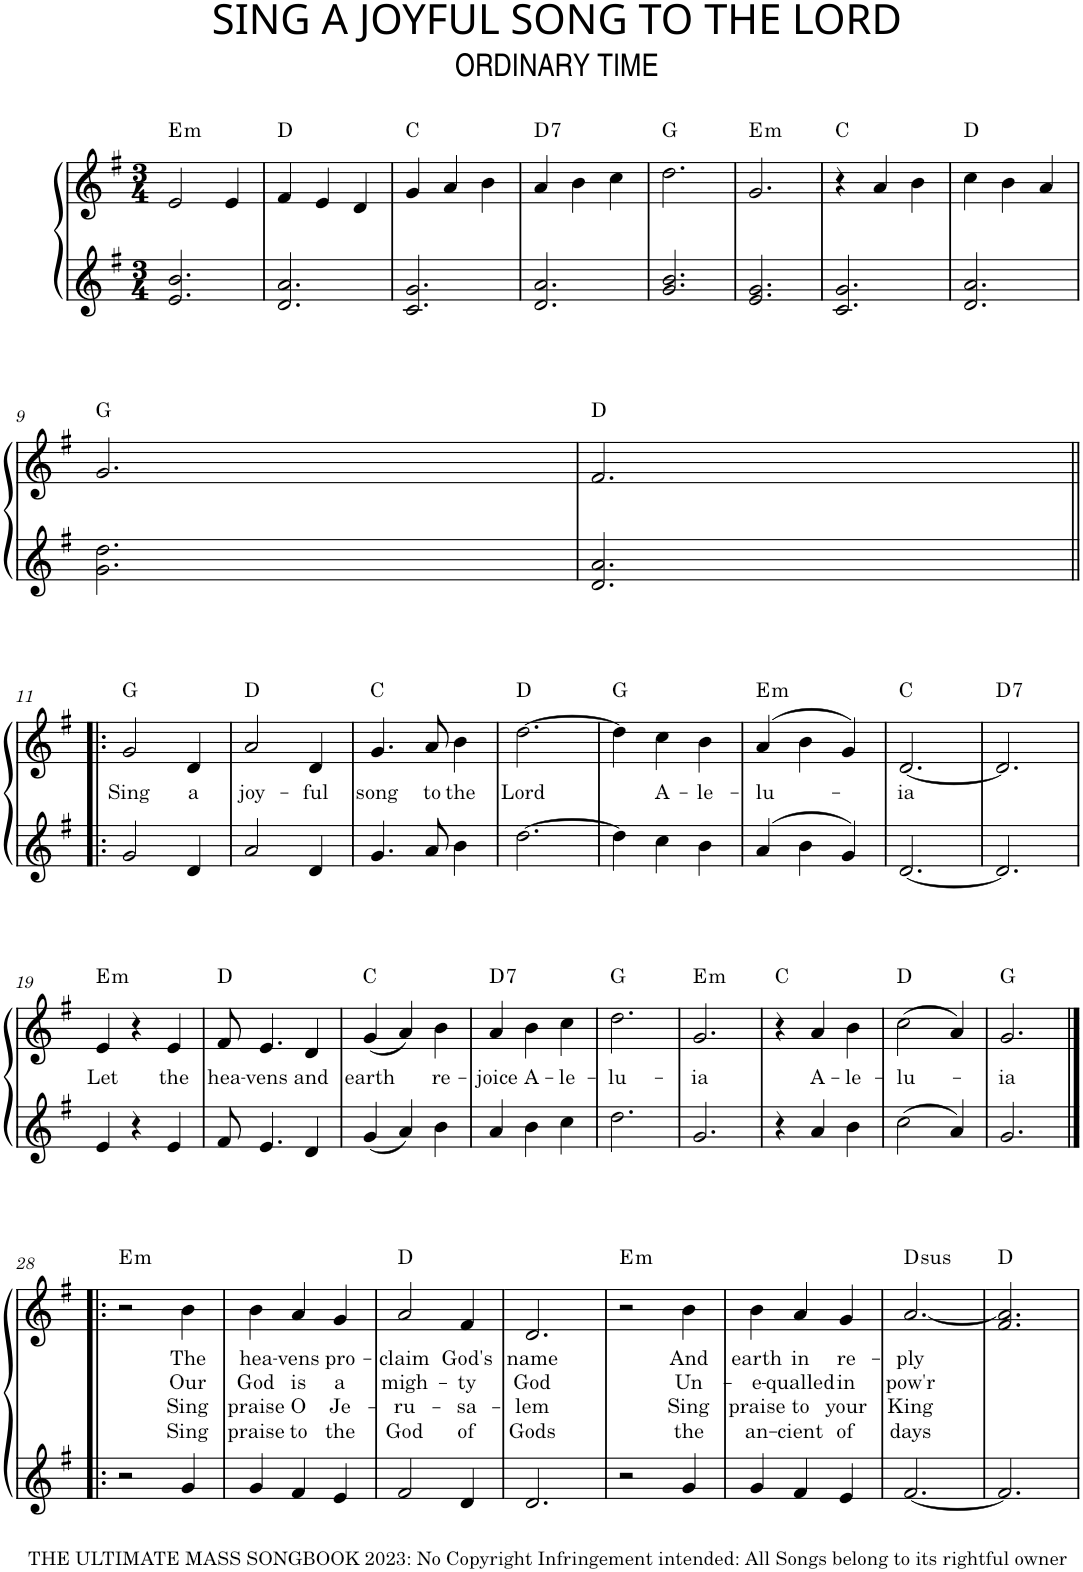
**kern	**kern	**text	**text	**text	**text	**harte
*part1	*part1	*part1	*part1	*part1	*part1	*part1
*staff2	*staff1	*staff1	*staff1	*staff1	*staff1	*
*I"Piano	*	*	*	*	*	*
*I'Pno.	*	*	*	*	*	*
*clefG2	*clefG2	*	*	*	*	*
*k[f#]	*k[f#]	*	*	*	*	*
*M3/4	*M3/4	*	*	*	*	*
=1	=1	=1	=1	=1	=1	=1
!	!	!	!	!	!	!LO:H:kt=m
2.e/ 2.b/	2e/	.	.	.	.	E:min
.	4e/	.	.	.	.	.
=2	=2	=2	=2	=2	=2	=2
2.d/ 2.a/	4f#/	.	.	.	.	D:maj
.	4e/	.	.	.	.	.
.	4d/	.	.	.	.	.
=3	=3	=3	=3	=3	=3	=3
2.c/ 2.g/	4g/	.	.	.	.	C:maj
.	4a/	.	.	.	.	.
.	4b\	.	.	.	.	.
=4	=4	=4	=4	=4	=4	=4
!	!	!	!	!	!	!LO:H:kt=7
2.d/ 2.a/	4a/	.	.	.	.	D:7
.	4b\	.	.	.	.	.
.	4cc\	.	.	.	.	.
=5	=5	=5	=5	=5	=5	=5
2.g/ 2.b/	2.dd\	.	.	.	.	G:maj
=6	=6	=6	=6	=6	=6	=6
!	!	!	!	!	!	!LO:H:kt=m
2.e/ 2.g/	2.g/	.	.	.	.	E:min
=7	=7	=7	=7	=7	=7	=7
2.c/ 2.g/	4r	.	.	.	.	C:maj
.	4a/	.	.	.	.	.
.	4b\	.	.	.	.	.
=8	=8	=8	=8	=8	=8	=8
2.d/ 2.a/	4cc\	.	.	.	.	D:maj
.	4b\	.	.	.	.	.
.	4a/	.	.	.	.	.
!!LO:LB:g=z
=9	=9	=9	=9	=9	=9	=9
2.g\ 2.dd\	2.g/	.	.	.	.	G:maj
=10	=10	=10	=10	=10	=10	=10
2.d/ 2.a/	2.f#/	.	.	.	.	D:maj
!!LO:LB:g=z
=11!|:	=11!|:	=11!|:	=11!|:	=11!|:	=11!|:	=11!|:
!	!	!LO:LY:b	!	!	!	!
2g/	2g/	Sing	.	.	.	G:maj
!	!	!LO:LY:b	!	!	!	!
4d/	4d/	a	.	.	.	.
=12	=12	=12	=12	=12	=12	=12
!	!	!LO:LY:b	!	!	!	!
2a/	2a/	joy-	.	.	.	D:maj
!	!	!LO:LY:b	!	!	!	!
4d/	4d/	-ful	.	.	.	.
=13	=13	=13	=13	=13	=13	=13
!	!	!LO:LY:b	!	!	!	!
4.g/	4.g/	song	.	.	.	C:maj
!	!	!LO:LY:b	!	!	!	!
8a/	8a/	to	.	.	.	.
!	!	!LO:LY:b	!	!	!	!
4b\	4b\	the	.	.	.	.
=14	=14	=14	=14	=14	=14	=14
!	!	!LO:LY:b	!	!	!	!
[2.dd\	[2.dd\	Lord	.	.	.	D:maj
=15	=15	=15	=15	=15	=15	=15
4dd\]	4dd\]	.	.	.	.	G:maj
!	!	!LO:LY:b	!	!	!	!
4cc\	4cc\	A-	.	.	.	.
!	!	!LO:LY:b	!	!	!	!
4b\	4b\	-le-	.	.	.	.
=16	=16	=16	=16	=16	=16	=16
!	!	!LO:LY:b	!	!	!	!LO:H:kt=m
4a/	(4a/	-lu-	.	.	.	E:min
4b\	4b\	.	.	.	.	.
4g/	4g/)	.	.	.	.	.
=17	=17	=17	=17	=17	=17	=17
!	!	!LO:LY:b	!	!	!	!
[2.d/	[2.d/	-ia	.	.	.	C:maj
=18	=18	=18	=18	=18	=18	=18
!	!	!	!	!	!	!LO:H:kt=7
2.d/]	2.d/]	.	.	.	.	D:7
!!LO:LB:g=z
=19	=19	=19	=19	=19	=19	=19
!	!	!LO:LY:b	!	!	!	!LO:H:kt=m
4e/	4e/	Let	.	.	.	E:min
4r	4r	.	.	.	.	.
!	!	!LO:LY:b	!	!	!	!
4e/	4e/	the	.	.	.	.
=20	=20	=20	=20	=20	=20	=20
!	!	!LO:LY:b	!	!	!	!
8f#/	8f#/	hea-	.	.	.	D:maj
!	!	!LO:LY:b	!	!	!	!
4.e/	4.e/	-vens	.	.	.	.
!	!	!LO:LY:b	!	!	!	!
4d/	4d/	and	.	.	.	.
=21	=21	=21	=21	=21	=21	=21
!	!	!LO:LY:b	!	!	!	!
4g/	(4g/	earth	.	.	.	C:maj
4a/	4a/)	.	.	.	.	.
!	!	!LO:LY:b	!	!	!	!
4b\	4b\	re-	.	.	.	.
=22	=22	=22	=22	=22	=22	=22
!	!	!LO:LY:b	!	!	!	!LO:H:kt=7
4a/	4a/	-joice	.	.	.	D:7
!	!	!LO:LY:b	!	!	!	!
4b\	4b\	A-	.	.	.	.
!	!	!LO:LY:b	!	!	!	!
4cc\	4cc\	-le-	.	.	.	.
=23	=23	=23	=23	=23	=23	=23
!	!	!LO:LY:b	!	!	!	!
2.dd\	2.dd\	-lu-	.	.	.	G:maj
=24	=24	=24	=24	=24	=24	=24
!	!	!LO:LY:b	!	!	!	!LO:H:kt=m
2.g/	2.g/	-ia	.	.	.	E:min
=25	=25	=25	=25	=25	=25	=25
4r	4r	.	.	.	.	C:maj
!	!	!LO:LY:b	!	!	!	!
4a/	4a/	A-	.	.	.	.
!	!	!LO:LY:b	!	!	!	!
4b\	4b\	-le-	.	.	.	.
=26	=26	=26	=26	=26	=26	=26
!	!	!LO:LY:b	!	!	!	!
2cc\	(2cc\	-lu-	.	.	.	D:maj
4a/	4a/)	.	.	.	.	.
=27	=27	=27	=27	=27	=27	=27
!	!	!LO:LY:b	!	!	!	!
2.g/	2.g/	-ia	.	.	.	G:maj
!!LO:LB:g=z
=28|!:	=28|!:	=28|!:	=28|!:	=28|!:	=28|!:	=28|!:
!	!	!	!	!	!	!LO:H:kt=m
2r	2r	.	.	.	.	E:min
!	!	!LO:LY:b	!LO:LY:b	!LO:LY:b	!LO:LY:b	!
4g/	4b\	The	Our	Sing	Sing	.
=29	=29	=29	=29	=29	=29	=29
!	!	!LO:LY:b	!LO:LY:b	!LO:LY:b	!LO:LY:b	!
4g/	4b\	hea-	God	praise	praise	.
!	!	!LO:LY:b	!LO:LY:b	!LO:LY:b	!LO:LY:b	!
4f#/	4a/	-vens	is	O	to	.
!	!	!LO:LY:b	!LO:LY:b	!LO:LY:b	!LO:LY:b	!
4e/	4g/	pro-	a	Je-	the	.
=30	=30	=30	=30	=30	=30	=30
!	!	!LO:LY:b	!LO:LY:b	!LO:LY:b	!LO:LY:b	!
2f#/	2a/	-claim	migh-	-ru-	God	D:maj
!	!	!LO:LY:b	!LO:LY:b	!LO:LY:b	!LO:LY:b	!
4d/	4f#/	God's	-ty	-sa-	of	.
=31	=31	=31	=31	=31	=31	=31
!	!	!LO:LY:b	!LO:LY:b	!LO:LY:b	!LO:LY:b	!
2.d/	2.d/	name	God	-lem	Gods	.
=32	=32	=32	=32	=32	=32	=32
!	!	!	!	!	!	!LO:H:kt=m
2r	2r	.	.	.	.	E:min
!	!	!LO:LY:b	!LO:LY:b	!LO:LY:b	!LO:LY:b	!
4g/	4b\	And	Un-	Sing	the	.
=33	=33	=33	=33	=33	=33	=33
!	!	!LO:LY:b	!LO:LY:b	!LO:LY:b	!LO:LY:b	!
4g/	4b\	earth	-e-	praise	an-	.
!	!	!LO:LY:b	!LO:LY:b	!LO:LY:b	!LO:LY:b	!
4f#/	4a/	in	-qualled	to	-cient	.
!	!	!LO:LY:b	!LO:LY:b	!LO:LY:b	!LO:LY:b	!
4e/	4g/	re-	in	your	of	.
=34	=34	=34	=34	=34	=34	=34
!	!	!LO:LY:b	!LO:LY:b	!LO:LY:b	!LO:LY:b	!LO:H:kt=sus
[2.f#/	[2.a/	-ply	pow'r	King	days	D:sus4
=35	=35	=35	=35	=35	=35	=35
2.f#/]	2.f#/ 2.a/]	.	.	.	.	D:maj
=	=	=	=	=	=	=
*-	*-	*-	*-	*-	*-	*-
